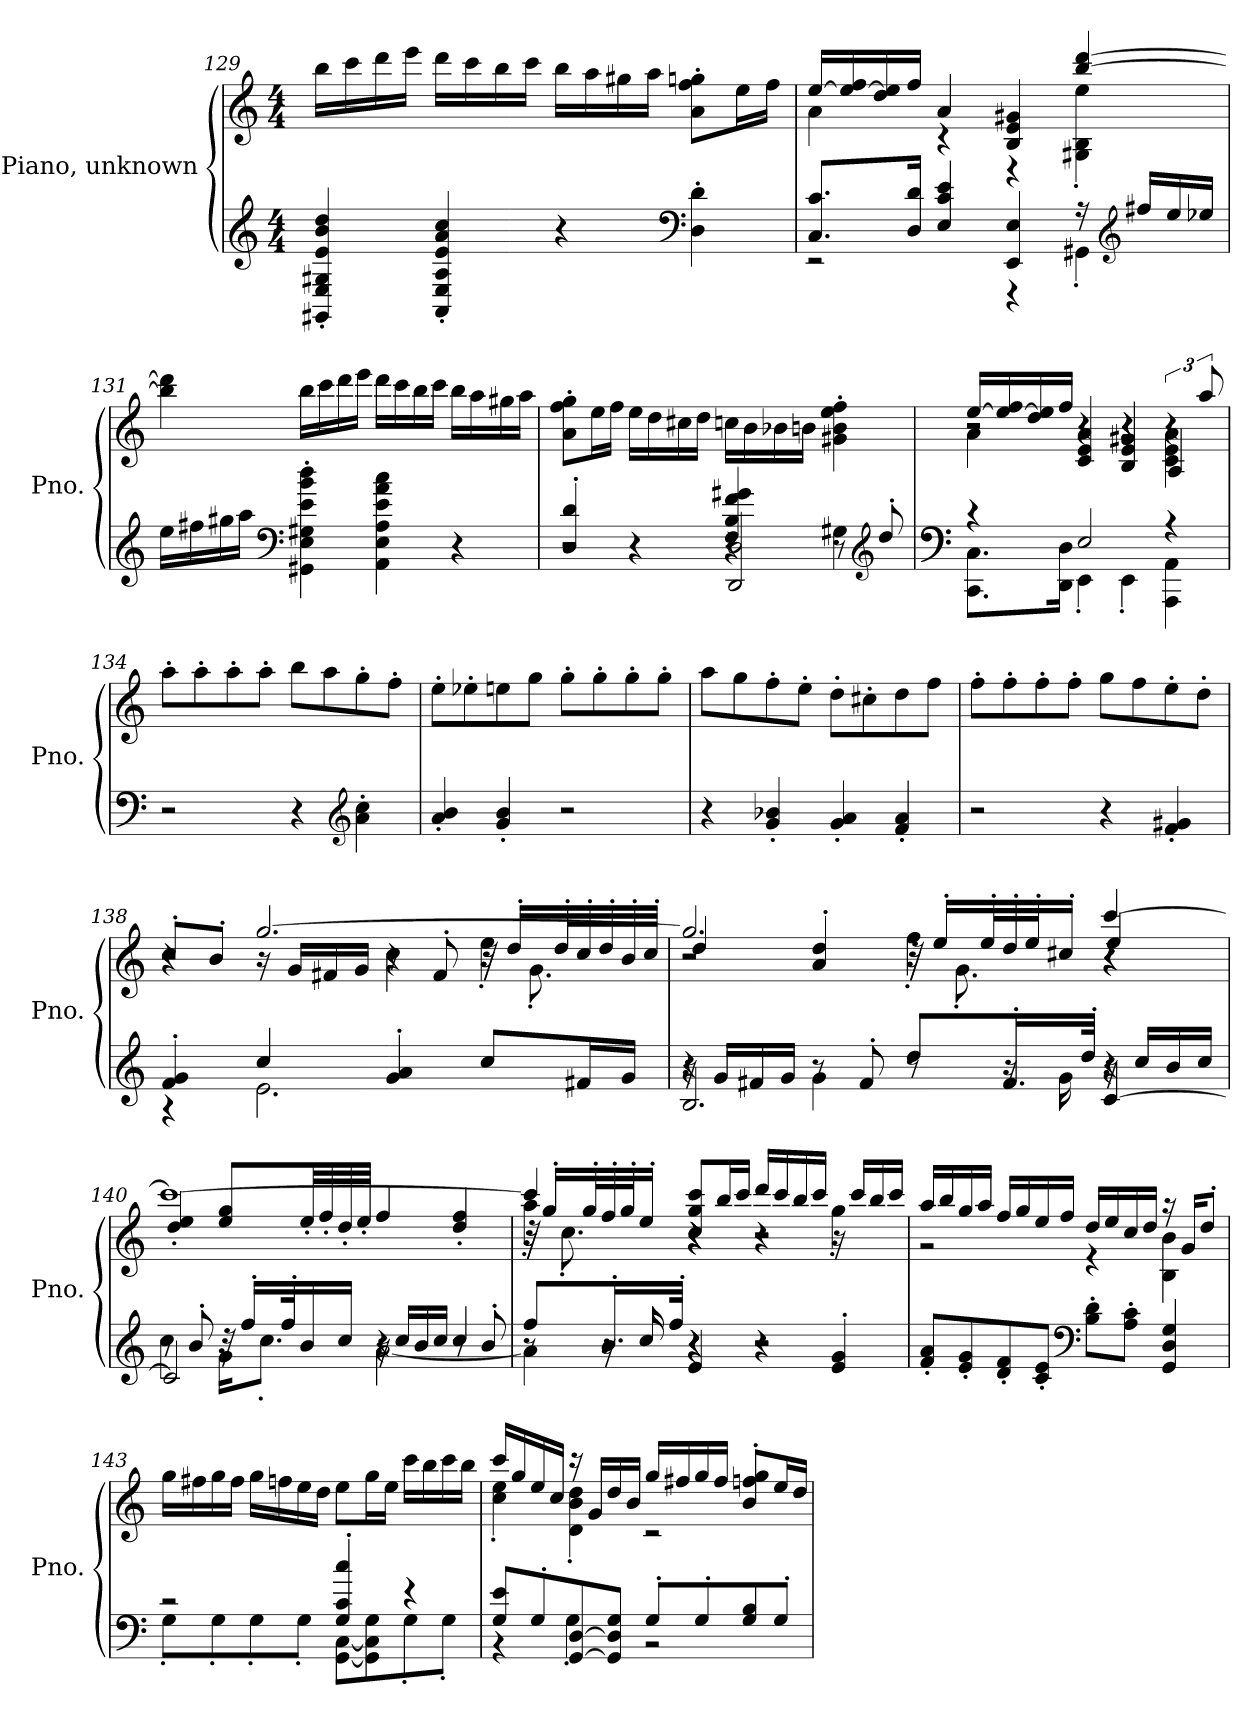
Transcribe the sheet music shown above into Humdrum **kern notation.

**kern	**kern
*part1	*part1
*staff2	*staff1
*I"Piano, unknown	*
*I'Pno.	*
!!LO:LB:g=z
*clefG2	*clefG2
*k[]	*k[]
*M4/4	*M4/4
=129	=129
4GG#X/' 4E/' 4G#X/' 4e/' 4b/' 4dd/'	16bb\LL
.	16ccc\
.	16ddd\
.	16eee\JJ
4AA/' 4E/' 4A/' 4e/' 4a/' 4cc/'	16ddd\LL
.	16ccc\
.	16bb\
.	16ccc\JJ
4r	16bb\LL
.	16aa\
.	16gg#X\
.	16aa\JJ
*clefF4	*
4D\' 4d\'	8a\' 8ff\' 8ggn\'L
.	16ee\L
.	16ff\JJ
=130	=130
*^	*^
8.C/ 8.c/L	2r	[16ee/LL	4a\
.	.	16ee/_ 16ff/	.
.	.	16dd/ 16ee/]	.
16D/ 16d/Jk	.	16ff/JJ	.
4E/ 4c/ 4e/	.	4a/	4r
4EE/ 4E/	4r	4B/ 4e/ 4g#X/	4r
16r	4GG#X'\	[4bb/ [4ddd/	4G#X\' 4B\' 4ee\'
*clefG2	*	*	*
16ff#X/LL	.	.	.
16ee/	.	.	.
16ee-X/JJ	.	.	.
*v	*v	*	*
*	*v	*v
!!LO:LB:g=z
=131	=131
16ee\LL	4bb\] 4ddd\]
16ff#X\	.
16gg#X\	.
16aa\JJ	.
*clefF4	*
4GG#X\' 4E\' 4G#X\' 4e\' 4b\' 4dd\'	16bb\LL
.	16ccc\
.	16ddd\
.	16eee\JJ
4AA\ 4E\ 4A\ 4e\ 4a\ 4cc\	16ddd\LL
.	16ccc\
.	16bb\
.	16ccc\JJ
4r	16bb\LL
.	16aa\
.	16gg#X\
.	16aa\JJ
=132	=132
*^	*
*	*^	*
4D/' 4d/'	2r	2r	8a\' 8ff\' 8gg\'L
.	.	.	16ee\L
.	.	.	16ff\JJ
4r	.	.	16ee\LL
.	.	.	16dd\
.	.	.	16cc#X\
.	.	.	16dd\JJ
4F/ 4B/ 4f/ 4g#X/	4r	2DD/ 2D/	16ccn\LL
.	.	.	16b\
.	.	.	16b-X\
.	.	.	16bn\JJ
8r	4G#X\	.	4g#X\' 4b\' 4ee\' 4ff\'
*clefG2	*	*	*
8dd'/	.	.	.
*v	*v	*v	*
!!LO:LB:g=z
=133	=133
*clefF4	*
*^	*^
*	*	*	*^
4r	8.CC\ 8.C\L	[16ee/LL	4a\	2r
.	.	16ee/_ 16ff/	.	.
.	.	16dd/ 16ee/]	.	.
.	16DD\ 16D\Jk	16ff/JJ	.	.
2E/	4EE'\	4c/ 4e/ 4a/	4r	.
.	4EE'\	4B/ 4e/ 4g#X/	4r	4r
4r	4AAA\ 4AA\	6r	4c\ 4e\ 4a\	4A/
.	.	12aa/	.	.
*v	*v	*	*	*
*	*v	*v	*v
=134	=134
2r	8aa'\L
.	8aa'\
.	8aa'\
.	8aa'\J
4r	8bb\L
.	8aa\
*clefG2	*
4a\' 4cc\'	8gg'\
.	8ff'\J
=135	=135
4a/' 4b/'	8ee'\L
.	8ee-X'\
4g/' 4b/'	8een\
.	8gg\J
2r	8gg'\L
.	8gg'\
.	8gg'\
.	8gg'\J
=136	=136
4r	8aa\L
.	8gg\
4g/' 4b-X/'	8ff'\
.	8ee'\J
4g/' 4a/'	8dd'\L
.	8cc#X'\
4f/' 4a/'	8dd\
.	8ff\J
!!LO:LB:g=z
=137	=137
2r	8ff'\L
.	8ff'\
.	8ff'\
.	8ff'\J
4r	8gg\L
.	8ff\
4f/' 4g#X/'	8ee'\
.	8dd'\J
=138	=138
*^	*^
*	*	*	*^
*	*	*	*	*^
4f/' 4g/'	4r	4r	2r	8cc'/L	2r
.	.	.	.	8b'/J	.
4cc/	2.e\	[2.gg/	.	16r	.
.	.	.	.	16g/LL	.
.	.	.	.	16f#X/	.
.	.	.	.	16g/JJ	.
4g/' 4a/'	.	.	4cc\	8r	4r
.	.	.	.	8f#'/	.
8cc/L	.	.	4ee'\	32r	16r
.	.	.	.	16dd'/LL	.
.	.	.	.	.	8.g'\
.	.	.	.	32dd'/L	.
16f#X/L	.	.	.	32cc'/	.
.	.	.	.	32dd'/	.
16g/JJ	.	.	.	32b'/	.
.	.	.	.	32cc'/JJJ	.
!!LO:LB:g=z	!!	!!	!!
=139	=139	=139	=139	=139	=139
*	*^	*	*	*	*
16r	4r	2.B/	2.gg/]	2r	4dd/	2r
16g/LL	.	.	.	.	.	.
16f#X/	.	.	.	.	.	.
16g/JJ	.	.	.	.	.	.
8r	4g\	.	.	.	4a/' 4dd/'	.
8f#'/	.	.	.	.	.	.
8dd/L	8r	.	.	4ff'\	32r	16r
.	.	.	.	.	16ee'/LL	.
.	.	.	.	.	.	8.g'\
.	.	.	.	.	32ee'/L	.
16.f#'/L	16r	.	.	.	32dd'/	.
.	.	.	.	.	32ee'/J	.
.	16g\	.	.	.	16cc#X'/JJ	.
32dd'/JJk	.	.	.	.	.	.
16r	4r	[4c/	[4ccc/	4r	4ee/	4r
16cc/LL	.	.	.	.	.	.
16b/	.	.	.	.	.	.
16cc/JJ	.	.	.	.	.	.
*	*	*	*	*v	*v	*v
=140	=140	=140	=140	=140
8r	4cc\	2c/]	1ccc_	4dd/' 4ee/'
8b'/	.	.	.	.
32r	16g\KL	.	.	8ee/ 8gg/L
16ff'/LL	.	.	.	.
.	8.cc'\J	.	.	.
32ff'/K	.	.	.	.
16b/	.	.	.	32ee'/LL
.	.	.	.	32ff'/
16cc/JJ	.	.	.	32dd'/
.	.	.	.	32ee'/JJJ
16r	[2a\	4r	.	4ff/
16cc/LL	.	.	.	.
16b/	.	.	.	.
16cc/JJ	.	.	.	.
8r	.	4cc/	.	4dd/' 4ff/'
8b'/	.	.	.	.
!!LO:PB:g=z
=141	=141	=141	=141	=141
*	*	*	*^	*^
8ff/L	4a\]	8r	4ccc/]	4aa'\	32r	16r
.	.	.	.	.	16gg'/LL	.
.	.	.	.	.	.	8.cc'\
.	.	.	.	.	32gg'/L	.
16.b'/L	.	16r	.	.	32ff'/	.
.	.	.	.	.	32gg'/J	.
.	.	16cc/	.	.	16ee'/JJ	.
32ff'/JJk	.	.	.	.	.	.
4e/	4r	4r	4r	4r	8cc/ 8gg/ 8ccc/L	4r
.	.	.	.	.	16bb/L	.
.	.	.	.	.	16ccc/JJ	.
4r	2r	2r	2r	4r	16ddd/LL	2r
.	.	.	.	.	16ccc/	.
.	.	.	.	.	16bb/	.
.	.	.	.	.	16ccc/JJ	.
4e/' 4g/'	.	.	.	4gg'\	16r	.
.	.	.	.	.	16ccc/LL	.
.	.	.	.	.	16bb/	.
.	.	.	.	.	16ccc/JJ	.
*v	*v	*v	*	*	*	*
*	*	*v	*v	*v
=142	=142	=142
8f/' 8a/'L	16aa/LL	2r
.	16bb/	.
8e/' 8g/'	16gg/	.
.	16aa/JJ	.
8d/' 8f/'	16ff/LL	.
.	16gg/	.
8c/' 8e/'J	16ee/	.
.	16ff/JJ	.
*clefF4	*	*
8B\' 8d\'L	16dd/LL	4r
.	16ee/	.
8A\' 8c\'J	16cc/	.
.	16dd/JJ	.
4GG/ 4D/ 4G/	16r	4B\ 4b\
.	16g/KL	.
.	8dd'/J	.
*	*v	*v
!!LO:LB:g=z
=143	=143
*^	*
2r	8G'\L	16gg\LL
.	.	16ff#X\
.	8G'\	16gg\
.	.	16ff#\JJ
.	8G'\	16gg\LL
.	.	16ffn\
.	8G'\J	16ee\
.	.	16dd\JJ
4G/' 4c/' 4cc/'	[8GG\ [8C\L	8ee\L
.	8GG\] 8C\] 8G\	16gg\L
.	.	16ee\JJ
4r	8G'\	16ccc\LL
.	.	16bb\
.	8G'\J	16ccc\
.	.	16bb\JJ
=144	=144	=144
*	*	*^
8G/ 8e/L	4r	16ccc/LL	4cc\' 4ee\'
.	.	16gg/	.
8G'/	.	16ee/	.
.	.	16cc/JJ	.
[8GG/ [8D/	4G'\	16r	4d\' 4b\' 4dd\'
.	.	16g/LL	.
8GG/] 8D/] 8G/J	.	16dd/	.
.	.	16b/JJ	.
8G'/L	2r	16gg/LL	2r
.	.	16ff#X/	.
8G'/	.	16gg/	.
.	.	16ff#/JJ	.
8G/ 8B/	.	8b/' 8ffn/' 8gg/'L	.
8G'/J	.	16ee/L	.
.	.	16dd/JJ	.
*v	*v	*	*
*	*v	*v
=	=
*-	*-
